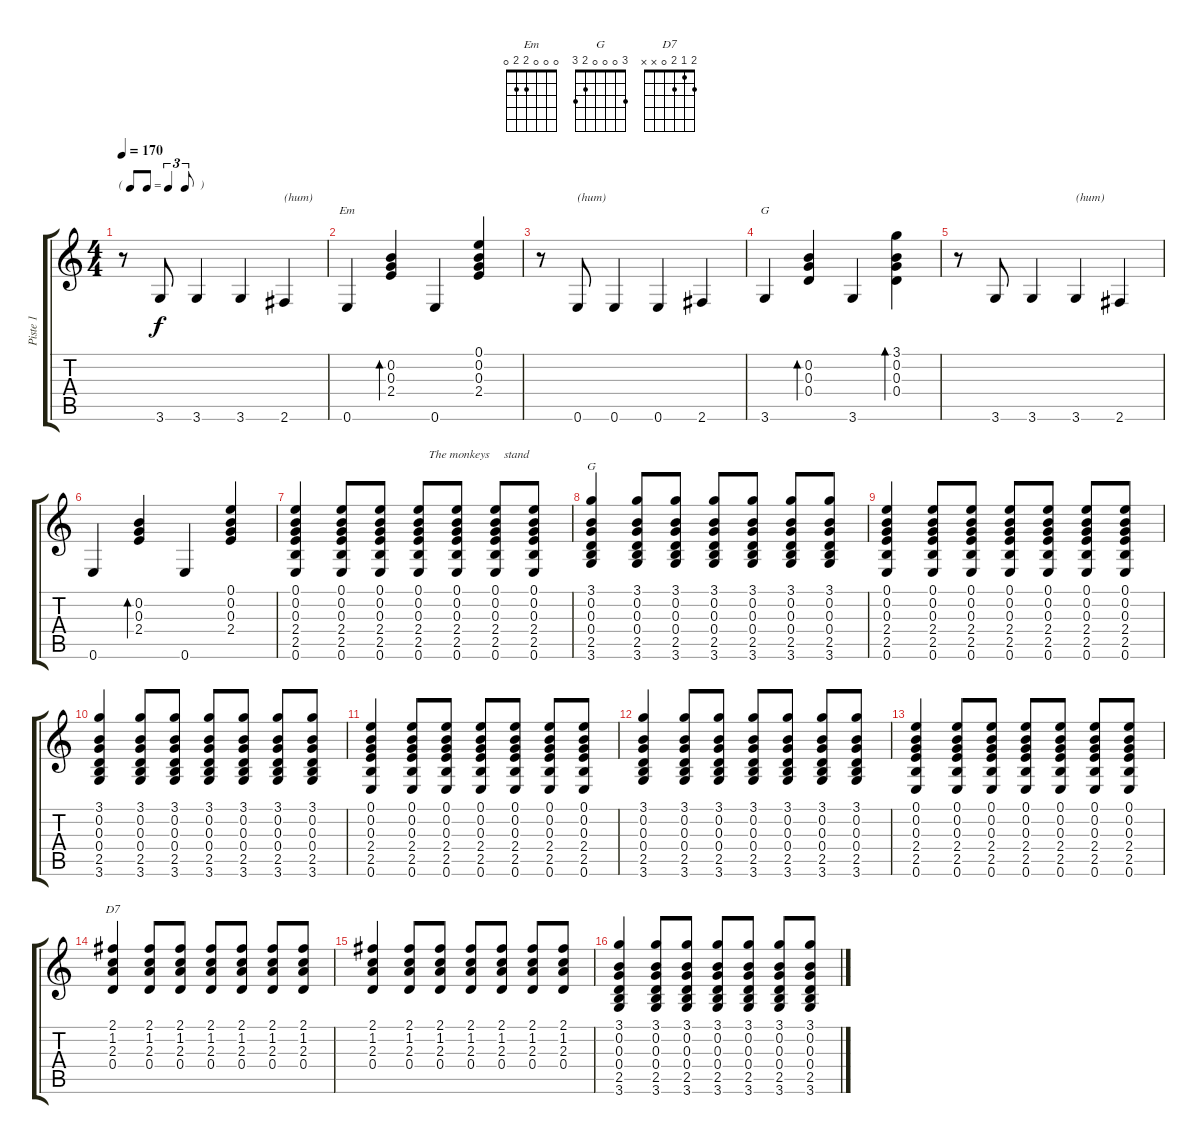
\track ("Piste 1" "Piste 1") {instrument acousticguitarnylon}
\staff {score tabs}
\tuning (E4 B3 G3 D3 A2 E2) {hide}
\chord ("Em" 0 0 0 2 2 0)
\chord ("G" 3 x x x 2 3)
\chord ("G" 3 0 0 0 2 3)
\chord ("D7" 2 1 2 0 x x)
\ts (4 4)
\tf triplet8th
\tempo 170
\clef g2
\ks c
r.8{dy f} 3.6.8 3.6.4 3.6.4 2.6.4{txt "(hum)"} |
0.6.4{ch "Em"} (0.2 0.3 2.4).4{bd 60} 0.6.4 (0.1 0.2 0.3 2.4).4 |
r.8 0.6.8{txt "(hum)"} 0.6.4 0.6.4 2.6.4 |
3.6.4{ch "G"} (0.2 0.3 0.4).4{bd 60} 3.6.4 (3.1 0.2 0.3 0.4).4{bd 60} |
r.8 3.6.8 3.6.4 3.6.4{txt "(hum)"} 2.6.4 |
0.6.4 (0.2 0.3 2.4).4{bd 60} 0.6.4 (0.1 0.2 0.3 2.4).4 |
(0.1 0.2 0.3 2.4 2.5 0.6).4 (0.1 0.2 0.3 2.4 2.5 0.6).8{txt "                             The monkeys     stand"} (0.1 0.2 0.3 2.4 2.5 0.6).8 (0.1 0.2 0.3 2.4 2.5 0.6).8 (0.1 0.2 0.3 2.4 2.5 0.6).8 (0.1 0.2 0.3 2.4 2.5 0.6).8 (0.1 0.2 0.3 2.4 2.5 0.6).8 |
(3.1 0.2 0.3 0.4 2.5 3.6).4{ch "G"} (3.1 0.2 0.3 0.4 2.5 3.6).8 (3.1 0.2 0.3 0.4 2.5 3.6).8 (3.1 0.2 0.3 0.4 2.5 3.6).8 (3.1 0.2 0.3 0.4 2.5 3.6).8 (3.1 0.2 0.3 0.4 2.5 3.6).8 (3.1 0.2 0.3 0.4 2.5 3.6).8 |
(0.1 0.2 0.3 2.4 2.5 0.6).4 (0.1 0.2 0.3 2.4 2.5 0.6).8 (0.1 0.2 0.3 2.4 2.5 0.6).8 (0.1 0.2 0.3 2.4 2.5 0.6).8 (0.1 0.2 0.3 2.4 2.5 0.6).8 (0.1 0.2 0.3 2.4 2.5 0.6).8 (0.1 0.2 0.3 2.4 2.5 0.6).8 |
(3.1 0.2 0.3 0.4 2.5 3.6).4 (3.1 0.2 0.3 0.4 2.5 3.6).8 (3.1 0.2 0.3 0.4 2.5 3.6).8 (3.1 0.2 0.3 0.4 2.5 3.6).8 (3.1 0.2 0.3 0.4 2.5 3.6).8 (3.1 0.2 0.3 0.4 2.5 3.6).8 (3.1 0.2 0.3 0.4 2.5 3.6).8 |
(0.1 0.2 0.3 2.4 2.5 0.6).4 (0.1 0.2 0.3 2.4 2.5 0.6).8 (0.1 0.2 0.3 2.4 2.5 0.6).8 (0.1 0.2 0.3 2.4 2.5 0.6).8 (0.1 0.2 0.3 2.4 2.5 0.6).8 (0.1 0.2 0.3 2.4 2.5 0.6).8 (0.1 0.2 0.3 2.4 2.5 0.6).8 |
(3.1 0.2 0.3 0.4 2.5 3.6).4 (3.1 0.2 0.3 0.4 2.5 3.6).8 (3.1 0.2 0.3 0.4 2.5 3.6).8 (3.1 0.2 0.3 0.4 2.5 3.6).8 (3.1 0.2 0.3 0.4 2.5 3.6).8 (3.1 0.2 0.3 0.4 2.5 3.6).8 (3.1 0.2 0.3 0.4 2.5 3.6).8 |
(0.1 0.2 0.3 2.4 2.5 0.6).4 (0.1 0.2 0.3 2.4 2.5 0.6).8 (0.1 0.2 0.3 2.4 2.5 0.6).8 (0.1 0.2 0.3 2.4 2.5 0.6).8 (0.1 0.2 0.3 2.4 2.5 0.6).8 (0.1 0.2 0.3 2.4 2.5 0.6).8 (0.1 0.2 0.3 2.4 2.5 0.6).8 |
(2.1 1.2 2.3 0.4).4{ch "D7"} (2.1 1.2 2.3 0.4).8 (2.1 1.2 2.3 0.4).8 (2.1 1.2 2.3 0.4).8 (2.1 1.2 2.3 0.4).8 (2.1 1.2 2.3 0.4).8 (2.1 1.2 2.3 0.4).8 |
(2.1 1.2 2.3 0.4).4 (2.1 1.2 2.3 0.4).8 (2.1 1.2 2.3 0.4).8 (2.1 1.2 2.3 0.4).8 (2.1 1.2 2.3 0.4).8 (2.1 1.2 2.3 0.4).8 (2.1 1.2 2.3 0.4).8 |
(3.1 0.2 0.3 0.4 2.5 3.6).4 (3.1 0.2 0.3 0.4 2.5 3.6).8 (3.1 0.2 0.3 0.4 2.5 3.6).8 (3.1 0.2 0.3 0.4 2.5 3.6).8 (3.1 0.2 0.3 0.4 2.5 3.6).8 (3.1 0.2 0.3 0.4 2.5 3.6).8 (3.1 0.2 0.3 0.4 2.5 3.6).8
